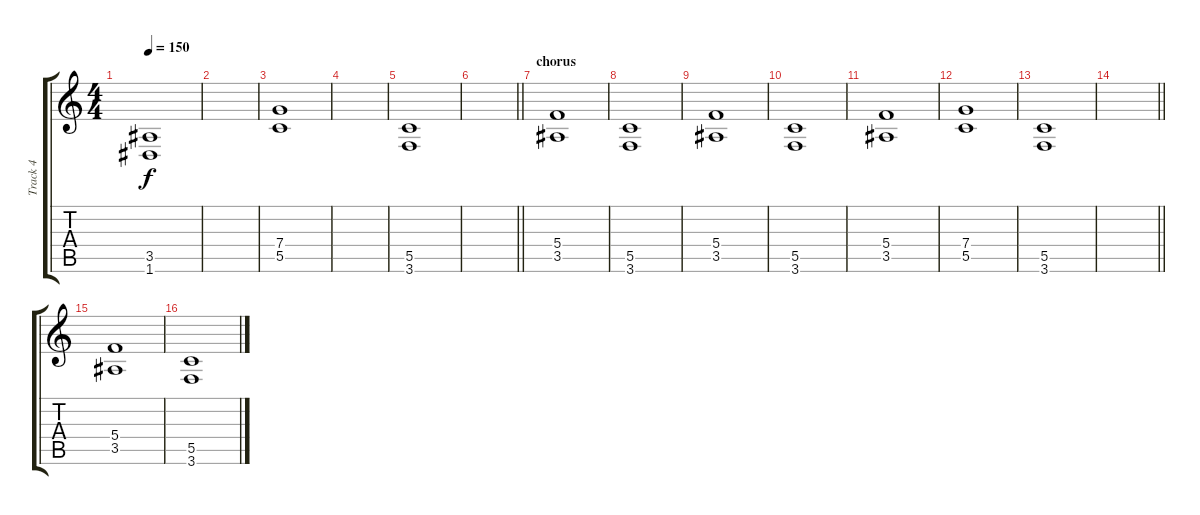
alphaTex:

\track ("Track 4" "Track 4") {instrument overdrivenguitar}
\staff {score tabs}
\tuning (D4 A3 F3 C3 G2 D2) {hide}
\ts (4 4)
\tempo 150
\clef g2
\ks c
(3.5 1.6).1{dy f} |
|
(7.4 5.5).1 |
|
(5.5 3.6).1 |
\barLineRight lightlight
|
\section ("" "chorus")
(5.4 3.5).1 |
(5.5 3.6).1 |
(5.4 3.5).1 |
(5.5 3.6).1 |
(5.4 3.5).1 |
(7.4 5.5).1 |
(5.5 3.6).1 |
\barLineRight lightlight
|
(5.4 3.5).1 |
(5.5 3.6).1
